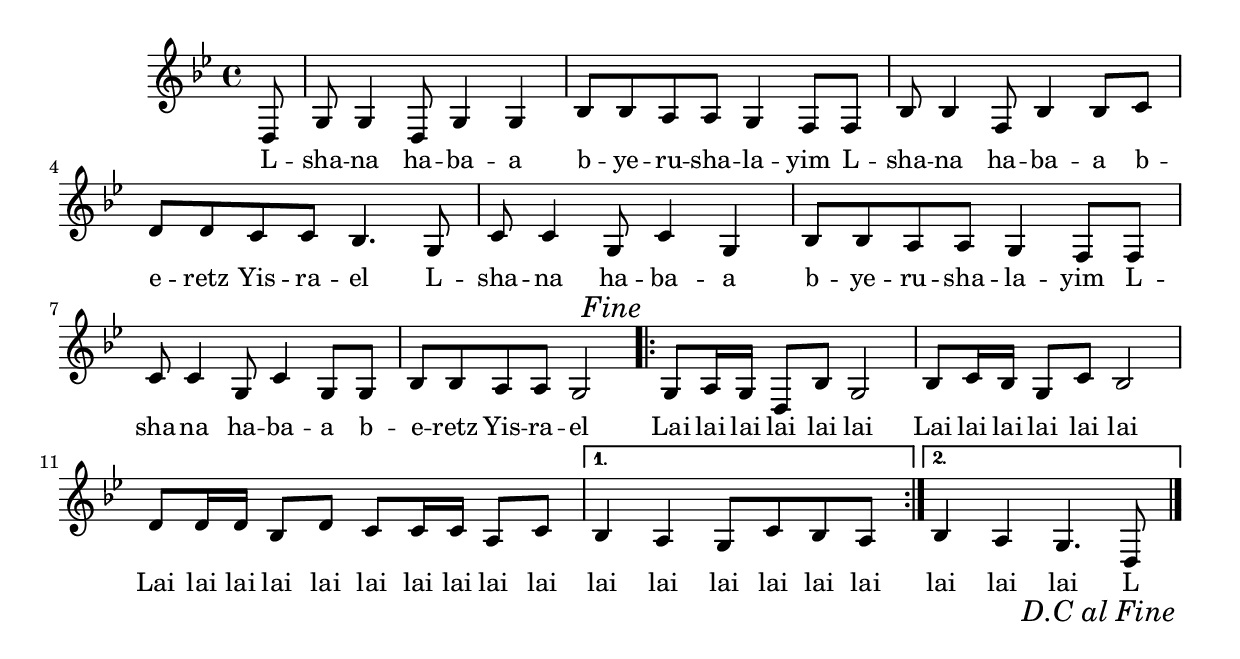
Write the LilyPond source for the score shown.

\version "2.11.20"

\include "defs.ly"

\score {
<<
  \new Voice
    \relative {
      \override Score.RehearsalMark #'break-visibility = #begin-of-line-invisible
      \override Score.RehearsalMark #'self-alignment-X = #RIGHT
      \key g \minor
      \partial 8 d8
    | g8 g4 d8 g4 g
    | bes8 bes a8 a g4 f8 f
    | bes8 bes4 f8 bes4 bes8 c
    | d8 d c c bes4. g8
    | c8 c4 g8 c4 g
    | bes8 bes a8 a g4 f8 f
    | c'8 c4 g8 c4 g8 g
    | bes8 bes a a g2 \mark \markup \italic "Fine"

      \repeat volta 2 {
      | g8 a16 g d8 bes'8 g2
      | bes8 c16 bes g8 c8 bes2
      | d8 d16 d bes8 d c8 c16 c a8 c
      }
      \alternative {
        { bes4 a g8 c bes a }
	{ bes4 a g4. d8 \bar "|."
	  \once \override Score.RehearsalMark #'direction = #DOWN
	  \mark \markup \italic "D.C al Fine" }
      }
    }

  \addlyrics {
    L -- sha -- na ha -- ba -- a b -- ye -- ru -- sha -- la -- yim
    L -- sha -- na ha -- ba -- a b -- e -- retz Yis -- ra -- el
    L -- sha -- na ha -- ba -- a b -- ye -- ru -- sha -- la -- yim
    L -- sha -- na ha -- ba -- a b -- e -- retz Yis -- ra -- el

    \repeat volta 2 {
      Lai lai lai lai lai lai
      Lai lai lai lai lai lai
      Lai lai lai lai lai lai lai lai lai lai
    }
    \alternative {
      { lai lai lai lai lai lai }
      { lai lai lai L }
    }
  }
>>

\header { title = "L’shana habaa" }
}